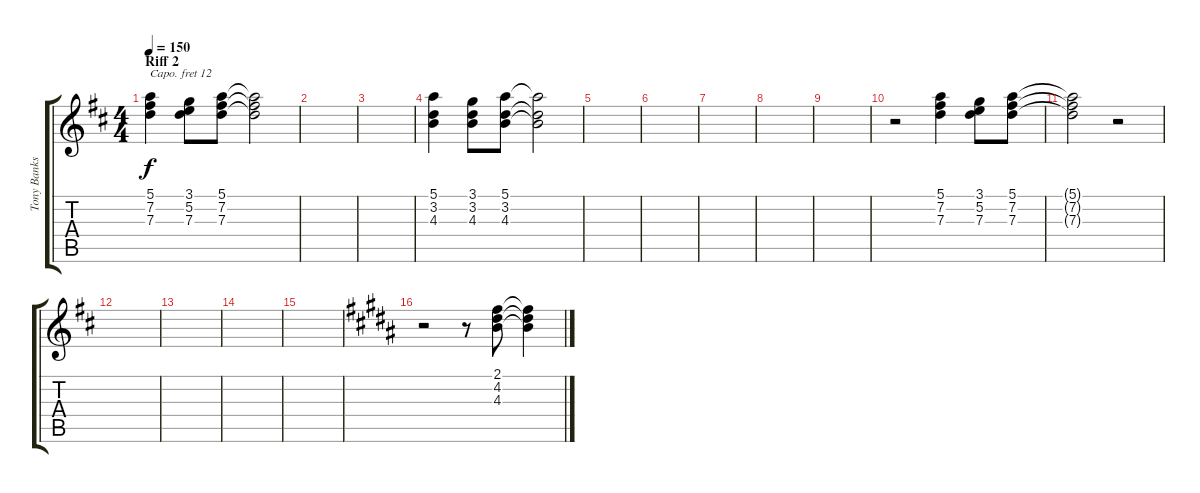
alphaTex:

\track ("Tony Banks [Right Hand]" "Tony Banks") {instrument accordion}
\staff {score tabs}
\capo 12
\tuning (E4 B3 G3 D3 A2 E2) {hide}
\ts (4 4)
\section ("" "Riff 2")
\tempo 150
\clef g2
\ks d
(5.1 7.2 7.3).4{dy f} (3.1 5.2 7.3).8 (5.1 7.2 7.3).8 (5.1{t} 7.2{t} 7.3{t}).2 |
|
|
(5.1 3.2 4.3).4 (3.1 3.2 4.3).8 (5.1 3.2 4.3).8 (5.1{t} 3.2{t} 4.3{t}).2 |
|
|
|
|
|
r.2 (5.1 7.2 7.3).4 (3.1 5.2 7.3).8 (5.1 7.2 7.3).8 |
(5.1{t} 7.2{t} 7.3{t}).2 r.2 |
|
|
|
|
\ks b
r.2 r.8 (2.1 4.2 4.3).8 (2.1{t} 4.2{t} 4.3{t}).4
